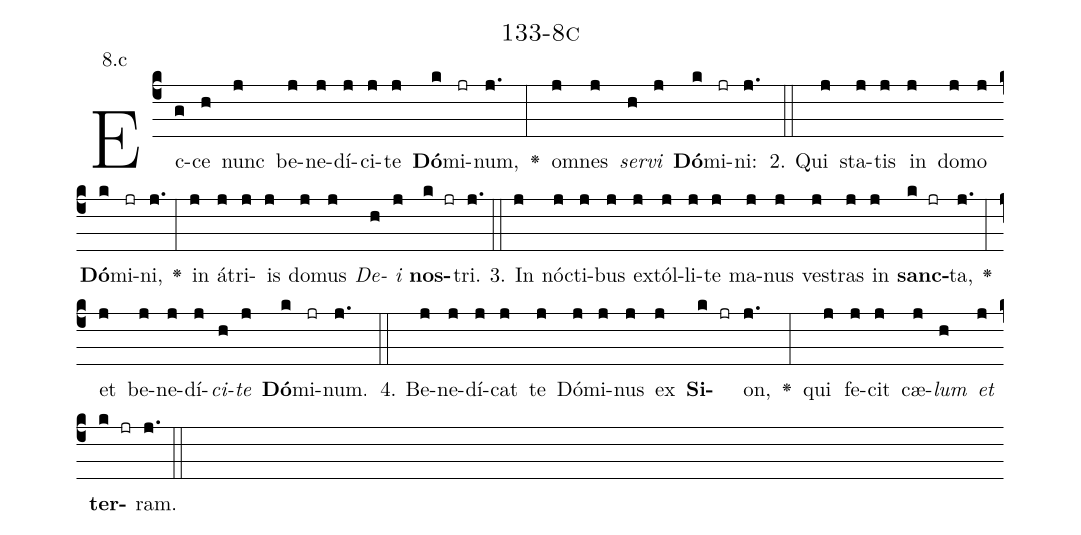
name: 133-8c;
annotation: 8.c;
%%
(c4)Ec(g)ce(h) nunc(j) be(j)ne(j)dí(j)ci(j)te(j) <b>Dó</b>(k)mi(jr)num,(j.) <v>\greheightstar</v>(:) om(j)nes(j) <i>ser</i>(h)<i>vi</i>(j) <b>Dó</b>(k)mi(jr)ni:(j.) (::)
2. Qui(j) sta(j)tis(j) in(j) do(j)mo(j) <b>Dó</b>(k)mi(jr)ni,(j.) <v>\greheightstar</v>(:) in(j) á(j)tri(j)is(j) do(j)mus(j) <i>De</i>(h)<i>i</i>(j) <b>nos</b>(k jr)tri.(j.) (::)
3. In(j) nóc(j)ti(j)bus(j) ex(j)tól(j)li(j)te(j) ma(j)nus(j) ves(j)tras(j) in(j) <b>sanc</b>(k jr)ta,(j.) <v>\greheightstar</v>(:) et(j) be(j)ne(j)dí(j)<i>ci</i>(h)<i>te</i>(j) <b>Dó</b>(k)mi(jr)num.(j.) (::)
4. Be(j)ne(j)dí(j)cat(j) te(j) Dó(j)mi(j)nus(j) ex(j) <b>Si</b>(k jr)on,(j.) <v>\greheightstar</v>(:) qui(j) fe(j)cit(j) cæ(j)<i>lum</i>(h) <i>et</i>(j) <b>ter</b>(k jr)ram.(j.) (::)
